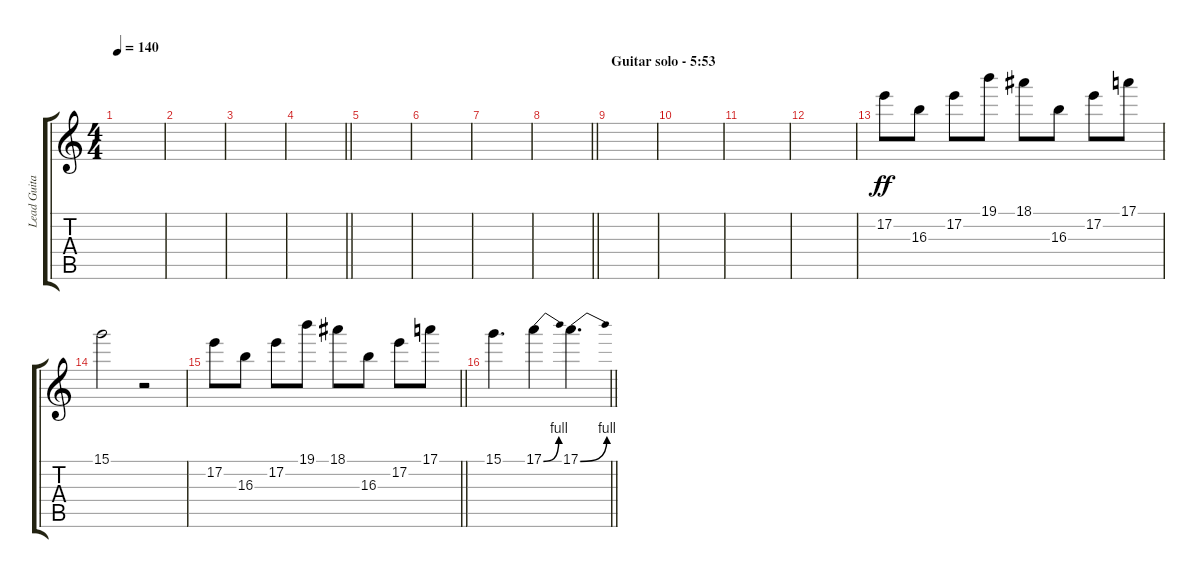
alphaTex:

\track ("Lead Guitar 1" "Lead Guita") {instrument distortionguitar}
\staff {score tabs}
\tuning (E4 B3 G3 D3 A2 E2) {hide}
\ts (4 4)
\tempo 140
\clef g2
\ks c
|
|
|
\barLineRight lightlight
|
|
|
|
\barLineRight lightlight
|
\section ("" "Guitar solo - 5:53")
|
|
|
|
17.2.8{dy ff} 16.3.8 17.2.8 19.1.8 18.1.8 16.3.8 17.2.8 17.1.8 |
15.1.2 r.2 |
\barLineRight lightlight
17.2.8 16.3.8 17.2.8 19.1.8 18.1.8 16.3.8 17.2.8 17.1.8 |
\section ("" "")
\barLineRight lightlight
15.1.4{d} 17.1{be (bend 0 0 60 4)}.4 17.1{be (bend 0 0 60 4)}.4{d}
